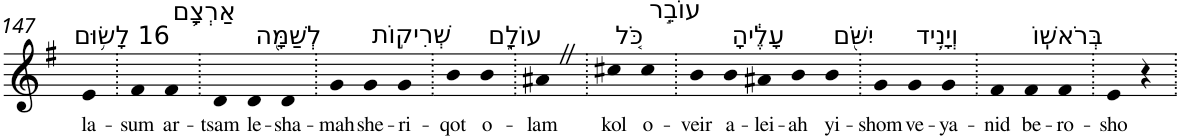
**kern	**text
*part1	*part1
*staff1	*staff1
*I"Piano	*
*I'Pno	*
!!LO:PB:g=z
*clefG2	*
*k[f#]	*
*G:	*
=147	=147
!LO:TX:a:t=16 לָשׂ֥וּם	!
!	!LO:LY:b
4e	la-
=148.	=148.
!	!LO:LY:b
4f#	-sum
!LO:TX:a:t=אַרְצָ֛ם	!
!	!LO:LY:b
4f#	ar-
=149.	=149.
!	!LO:LY:b
4d	-tsam
!LO:TX:a:t=לְשַׁמָּ֖ה	!
!	!LO:LY:b
4d	le-
!	!LO:LY:b
4d	-sha-
=150.	=150.
!	!LO:LY:b
4g	-mah
!LO:TX:a:t=שְׁרִיק֣וֹת	!
!	!LO:LY:b
4g	she-
!	!LO:LY:b
4g	-ri-
=151.	=151.
!	!LO:LY:b
4b	-qot
!LO:TX:a:t=עוֹלָ֑ם	!
!	!LO:LY:b
4b	o-
=152.	=152.
!	!LO:LY:b
4a#XZ	-lam
=153.	=153.
!LO:TX:a:t=כֹּ֚ל	!
!	!LO:LY:b
4cc#X	kol
!LO:TX:a:t=עוֹבֵ֣ר	!
!	!LO:LY:b
4cc#	o-
=154.	=154.
!	!LO:LY:b
4b	-veir
!LO:TX:a:t=עָלֶ֔יהָ	!
!	!LO:LY:b
4b	a-
!	!LO:LY:b
4a#X	-lei-
!	!LO:LY:b
4b	-ah
!LO:TX:a:t=יִשֹּׁ֖ם	!
!	!LO:LY:b
4b	yi-
=155.	=155.
!	!LO:LY:b
4g	-shom
!LO:TX:a:t=וְיָנִ֥יד	!
!	!LO:LY:b
4g	ve-
!	!LO:LY:b
4g	-ya-
=156.	=156.
!	!LO:LY:b
4f#	-nid
!LO:TX:a:t=בְּרֹאשֽׁוֹ	!
!	!LO:LY:b
4f#	be-
!	!LO:LY:b
4f#	-ro-
=157.	=157.
!	!LO:LY:b
4e	-sho
4r	.
=.	=.
*-	*-
